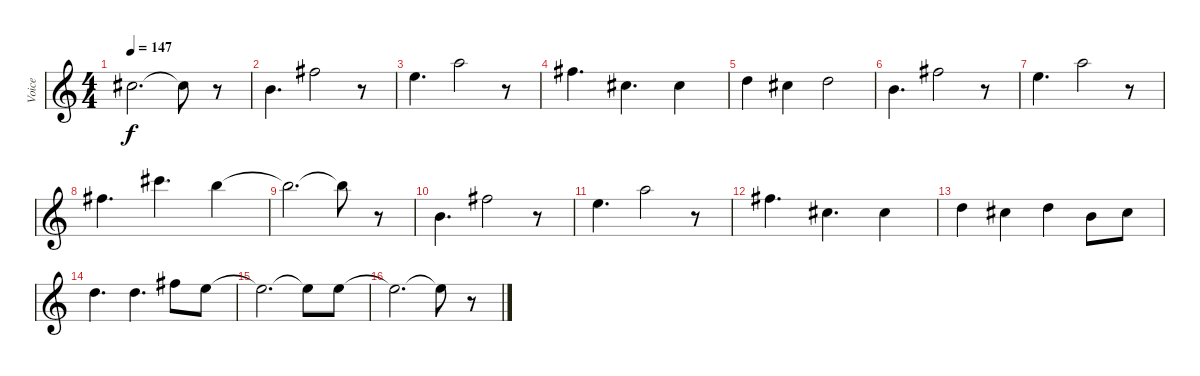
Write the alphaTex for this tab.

\track ("Voice" "Voice") {instrument whistle}
\staff {score}
\tuning (E4 B3 G3 D3 A2 E2) {hide}
\ts (4 4)
\tempo 147
\clef g2
\ks c
9.1{t}.2{d dy f} 9.1{t}.8 r.8 |
7.1.4{d} 14.1.2 r.8 |
12.1.4{d} 17.1.2 r.8 |
14.1.4{d} 14.2.4{d} 14.2.4 |
15.2.4 14.2.4 15.2.2 |
16.3.4{d} 14.1.2 r.8 |
12.1.4{d} 17.1.2 r.8 |
14.1.4{d} 21.1.4{d} 19.1.4 |
19.1{t}.2{d} 19.1{t}.8 r.8 |
7.1.4{d} 14.1.2 r.8 |
12.1.4{d} 17.1.2 r.8 |
14.1.4{d} 14.2.4{d} 14.2.4 |
15.2.4 14.2.4 15.2.4 16.3.8 14.2.8 |
15.2.4{d} 15.2.4{d} 14.1.8 12.1.8 |
12.1{t}.2{d} 12.1{t}.8 12.1.8 |
12.1{t}.2{d} 12.1{t}.8 r.8
